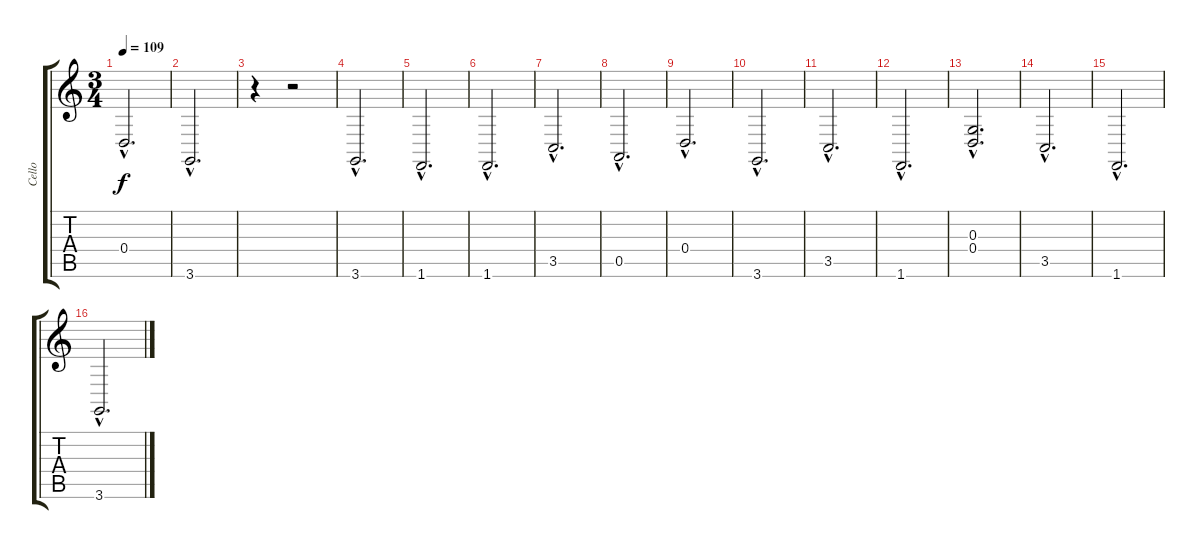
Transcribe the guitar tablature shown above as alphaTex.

\track ("Cello" "Cello") {instrument cello}
\staff {score tabs}
\tuning (E4 B3 G3 D3 A2 E2) {hide}
\ts (3 4)
\tempo 109
\clef g2
\ks c
0.4{hac}.2{d dy f} |
3.6{hac}.2{d} |
r.4 r.2 |
3.6{hac}.2{d} |
1.6{hac}.2{d} |
1.6{hac}.2{d} |
3.5{hac}.2{d} |
0.5{hac}.2{d} |
0.4{hac}.2{d} |
3.6{hac}.2{d} |
3.5{hac}.2{d} |
1.6{hac}.2{d} |
(0.3{hac} 0.4{hac}).2{d} |
3.5{hac}.2{d} |
1.6{hac}.2{d} |
3.6{hac}.2{d}
